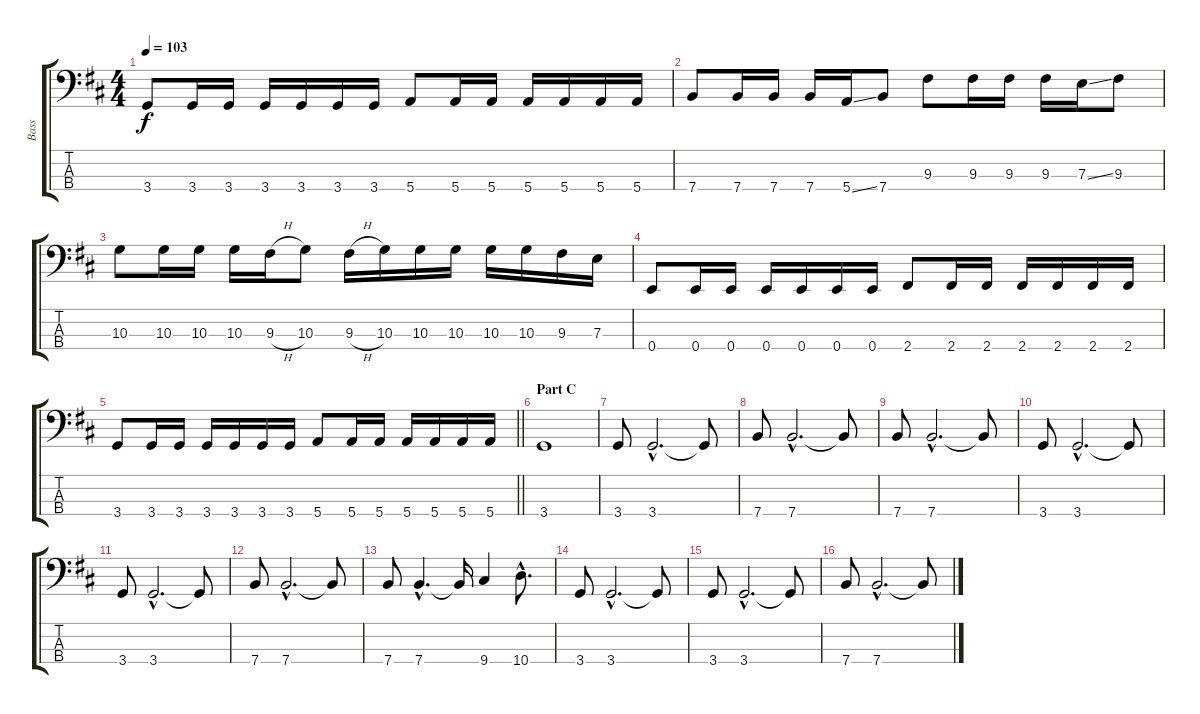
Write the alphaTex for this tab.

\track ("Bass" "Bass") {instrument electricbasspick}
\staff {score tabs}
\tuning (G2 D2 A1 E1) {hide}
\ts (4 4)
\tempo 103
\clef f4
\ks d
3.4.8{dy f} 3.4.16 3.4.16 3.4.16 3.4.16 3.4.16 3.4.16 5.4.8 5.4.16 5.4.16 5.4.16 5.4.16 5.4.16 5.4.16 |
7.4.8 7.4.16 7.4.16 7.4.16 5.4{ss}.16 7.4.8 9.3.8 9.3.16 9.3.16 9.3.16 7.3{ss}.16 9.3.8 |
10.3.8 10.3.16 10.3.16 10.3.16 9.3{h}.16 10.3.8 9.3{h}.16 10.3.16 10.3.16 10.3.16 10.3.16 10.3.16 9.3.16 7.3.16 |
0.4.8 0.4.16 0.4.16 0.4.16 0.4.16 0.4.16 0.4.16 2.4.8 2.4.16 2.4.16 2.4.16 2.4.16 2.4.16 2.4.16 |
\barLineRight lightlight
3.4.8 3.4.16 3.4.16 3.4.16 3.4.16 3.4.16 3.4.16 5.4.8 5.4.16 5.4.16 5.4.16 5.4.16 5.4.16 5.4.16 |
\section ("" "Part C")
3.4.1 |
3.4.8 3.4{hac}.2{d} 3.4{t}.8 |
7.4.8 7.4{hac}.2{d} 7.4{t}.8 |
7.4.8 7.4{hac}.2{d} 7.4{t}.8 |
3.4.8 3.4{hac}.2{d} 3.4{t}.8 |
3.4.8 3.4{hac}.2{d} 3.4{t}.8 |
7.4.8 7.4{hac}.2{d} 7.4{t}.8 |
7.4.8 7.4{hac}.4{d} 7.4{t}.16 9.4.4 10.4{hac}.8{d} |
3.4.8 3.4{hac}.2{d} 3.4{t}.8 |
3.4.8 3.4{hac}.2{d} 3.4{t}.8 |
7.4.8 7.4{hac}.2{d} 7.4{t}.8
